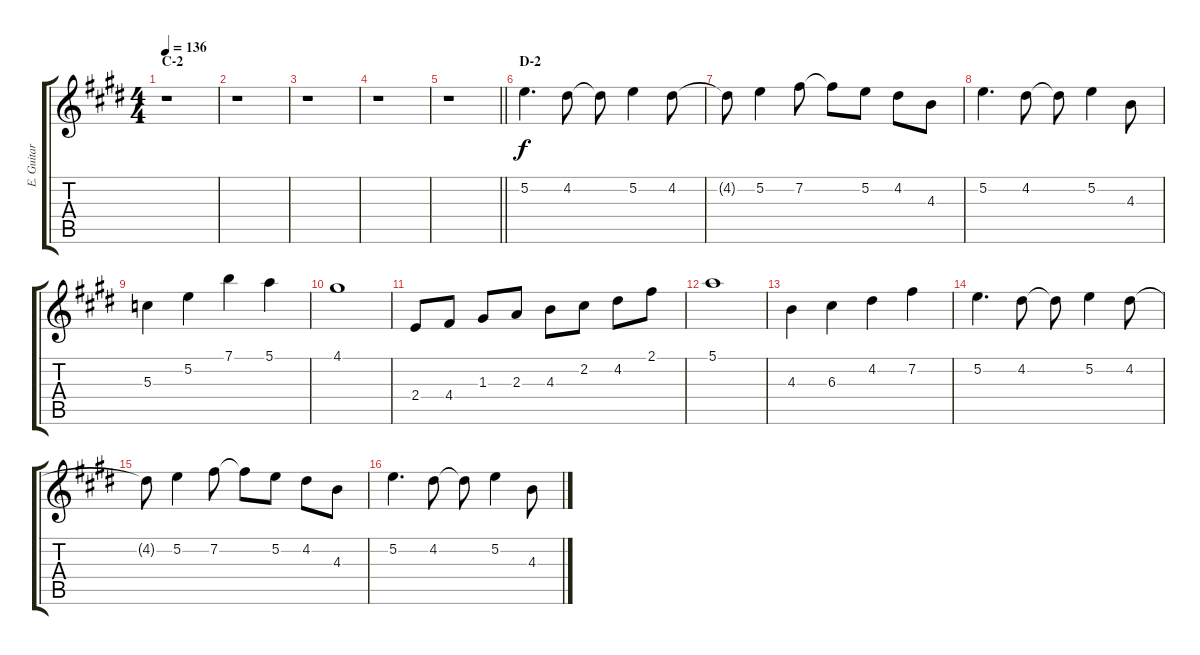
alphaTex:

\track ("E. Guitar II" "E. Guitar ") {instrument overdrivenguitar}
\staff {score tabs}
\tuning (E4 B3 G3 D3 A2 E2) {hide}
\ts (4 4)
\section ("" "C-2")
\tempo 136
\clef g2
\ks e
r.1{dy f} |
r.1 |
r.1 |
r.1 |
\barLineRight lightlight
r.1 |
\section ("" "D-2")
5.2.4{d} 4.2.8 4.2{t}.8 5.2.4 4.2.8 |
4.2{t}.8 5.2.4 7.2.8 7.2{t}.8 5.2.8 4.2.8 4.3.8 |
5.2.4{d} 4.2.8 4.2{t}.8 5.2.4 4.3.8 |
5.3.4 5.2.4 7.1.4 5.1.4 |
4.1.1 |
2.4.8 4.4.8 1.3.8 2.3.8 4.3.8 2.2.8 4.2.8 2.1.8 |
5.1.1 |
4.3.4 6.3.4 4.2.4 7.2.4 |
5.2.4{d} 4.2.8 4.2{t}.8 5.2.4 4.2.8 |
4.2{t}.8 5.2.4 7.2.8 7.2{t}.8 5.2.8 4.2.8 4.3.8 |
5.2.4{d} 4.2.8 4.2{t}.8 5.2.4 4.3.8
